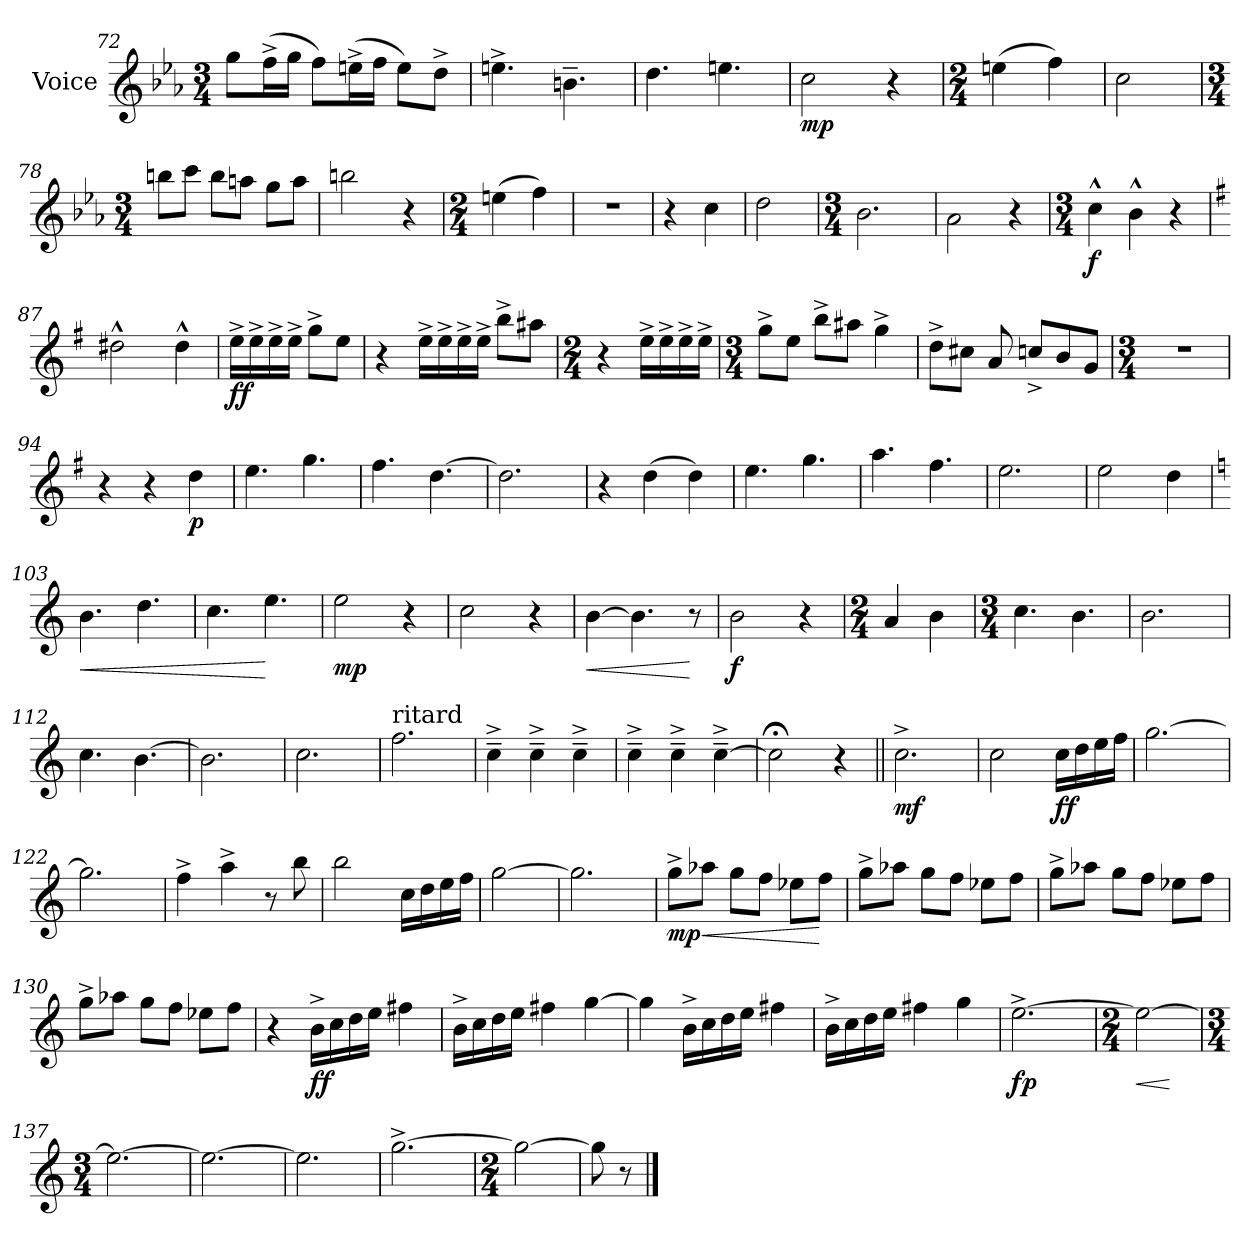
**kern	**dynam
*part1	*part1
*staff1	*staff1
*I"Voice	*
*I'Voice	*
*clefG2	*
*k[b-e-a-]	*
*M3/4	*
=72	=72
8gg\L	.
(>16ff^\L	.
16gg\JJ	.
8ff\L)	.
(>16een^\L	.
16ff\JJ	.
8ee\L)	.
8dd^\J	.
=73	=73
4.een^\	.
4.bn~\	.
=74	=74
4.dd\	.
4.een\	.
=75	=75
!	!LO:DY:b
2cc\	mp
4r	.
=76	=76
*M2/4	*
(>4een\	.
4ff\)	.
=77	=77
2cc\	.
=78	=78
*M3/4	*
8bbn\L	.
8ccc\J	.
8bb\L	.
8aan\J	.
8gg\L	.
8aa\J	.
=79	=79
2bbn\	.
4r	.
=80	=80
*M2/4	*
(>4een\	.
4ff\)	.
=81	=81
2r	.
=82	=82
4r	.
4cc\	.
=83	=83
2dd\	.
=84	=84
*M3/4	*
2.b-\	.
=85	=85
2a-\	.
4r	.
=86	=86
*M3/4	*
!	!LO:DY:b
4cc^^\	f
4b-^^\	.
4r	.
=87	=87
*k[f#]	*
2dd#X^^\	.
4dd#^^\	.
=88	=88
!	!LO:DY:b
16ee^\LL	ff
16ee^\	.
16ee^\	.
16ee^\JJ	.
8gg^\L	.
8ee\J	.
=89	=89
4r	.
16ee^\LL	.
16ee^\	.
16ee^\	.
16ee^\JJ	.
8bb^\L	.
8aa#X\J	.
=90	=90
*M2/4	*
4r	.
16ee^\LL	.
16ee^\	.
16ee^\	.
16ee^\JJ	.
=91	=91
*M3/4	*
8gg^\L	.
8ee\J	.
8bb^\L	.
8aa#X\J	.
4gg^\	.
=92	=92
8dd^\L	.
8cc#X\J	.
8a/	.
8ccn^/L	.
8b/	.
8g/J	.
=93	=93
*M3/4	*
2.rdd	.
=94	=94
4r	.
4r	.
!	!LO:DY:b
4dd\	p
=95	=95
4.ee\	.
4.gg\	.
=96	=96
4.ff#\	.
[4.dd\	.
=97	=97
2.dd\]	.
=98	=98
4r	.
(>4dd\	.
4dd\)	.
=99	=99
4.ee\	.
4.gg\	.
=100	=100
4.aa\	.
4.ff#\	.
=101	=101
2.ee\	.
=102	=102
2ee\	.
4dd\	.
=103	=103
*k[]	*
!	!LO:HP:b
4.b\	<
4.dd\	.
=104	=104
4.cc\	.
4.ee\	[
=105	=105
!	!LO:DY:b
2ee\	mp
4r	.
=106	=106
2cc\	.
4r	.
=107	=107
!	!LO:HP:b
[4b\	<
4.b\]	.
8r	[
=108	=108
!	!LO:DY:b
2b\	f
4r	.
=109	=109
*M2/4	*
4a/	.
4b\	.
=110	=110
*M3/4	*
4.cc\	.
4.b\	.
=111	=111
2.b\	.
=112	=112
4.cc\	.
[4.b\	.
=113	=113
2.b\]	.
=114	=114
2.cc\	.
=115	=115
!LO:TX:a:t=ritard	!
2.ff\	.
=116	=116
4cc~^\	.
4cc~^\	.
4cc~^\	.
=117	=117
4cc~^\	.
4cc~^\	.
[4cc~^\	.
=118	=118
2cc;<\]	.
4r	.
=119||	=119||
!	!LO:DY:b
2.cc^\	mf
=120	=120
2cc\	.
!	!LO:DY:b
16cc\LL	ff
16dd\	.
16ee\	.
16ff\JJ	.
=121	=121
[2.gg\	.
=122	=122
2.gg\]	.
=123	=123
4ff^\	.
4aa^\	.
8r	.
8bb\	.
=124	=124
2bb\	.
16cc\LL	.
16dd\	.
16ee\	.
16ff\JJ	.
=125	=125
[2gg\	.
=126	=126
2.gg\]	.
=127	=127
!	!LO:DY:b
8gg^\L	mp
!	!LO:HP:b
8aa-X\J	<
8gg\L	.
8ff\J	.
8ee-X\L	.
8ff\J	[
=128	=128
8gg^\L	.
8aa-X\J	.
8gg\L	.
8ff\J	.
8ee-X\L	.
8ff\J	.
=129	=129
8gg^\L	.
8aa-X\J	.
8gg\L	.
8ff\J	.
8ee-X\L	.
8ff\J	.
=130	=130
8gg^\L	.
8aa-X\J	.
8gg\L	.
8ff\J	.
8ee-X\L	.
8ff\J	.
=131	=131
4r	.
!	!LO:DY:b
16b^\LL	ff
16cc\	.
16dd\	.
16ee\JJ	.
4ff#X\	.
=132	=132
16b^\LL	.
16cc\	.
16dd\	.
16ee\JJ	.
4ff#X\	.
[4gg\	.
=133	=133
4gg\]	.
16b^\LL	.
16cc\	.
16dd\	.
16ee\JJ	.
4ff#X\	.
=134	=134
16b^\LL	.
16cc\	.
16dd\	.
16ee\JJ	.
4ff#X\	.
4gg\	.
=135	=135
!	!LO:DY:b
[2.ee^\	fp
=136	=136
*M2/4	*
!	!LO:HP:b
2ee\_	<
.	[
=137	=137
*M3/4	*
2.ee\_	.
=138	=138
2.ee\_	.
=139	=139
2.ee\]	.
=140	=140
[2.gg^\	.
=141	=141
*M2/4	*
2gg\_	.
=142	=142
8gg\]	.
8r	.
==	==
*-	*-
